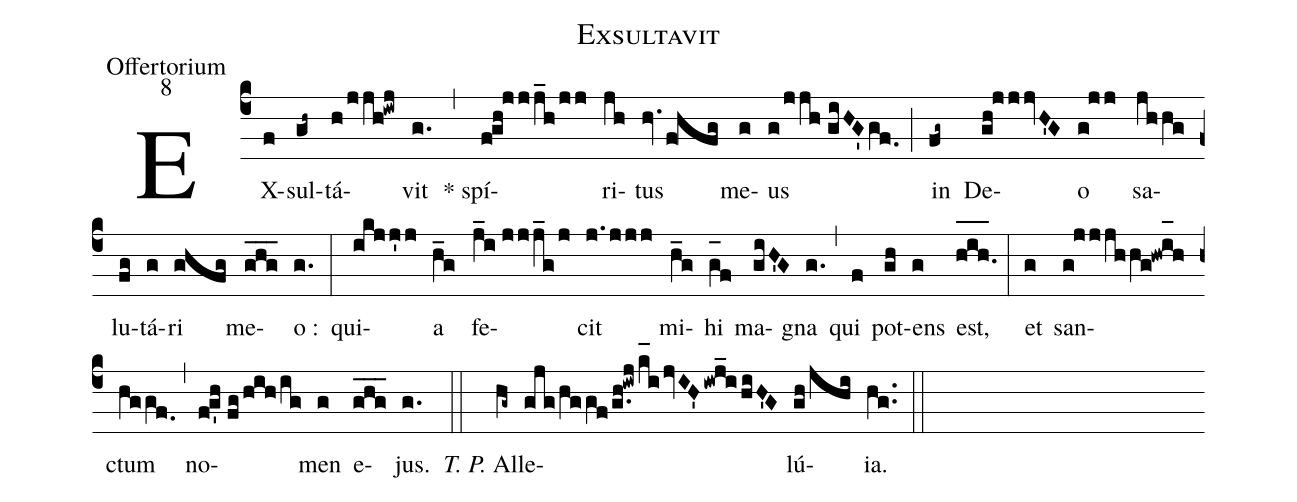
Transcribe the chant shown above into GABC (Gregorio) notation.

name:Exsultavit;
office-part:Offertorium;
mode:8;
%%
(c4) EX(f)sul(gh~)tá(h/jjh!iwj)vit(g.) (,) * spí(fgh!jjj_h/jj)ri(jh)tus(hv.f!hfg) me(g)us(g/jjh//giHG'gf.0) (;) in(fg~) De(gh!jjjvH'G)o(g!jj) sa(jhhg)lu(fg)tá(g)ri(ghfg) me(ghg___)o :(g.) (:) qui(ikjj'j)a(h_g) fe(j_i//jjj_g/j)cit(j.jjj) mi(h_g)hi(g_[oh:h]f) ma(giH'G)gna(g.) (,) qui(f) pot(gh)ens(g) est,(h_[oh:h]i_[oh:h]h._[oh:h]) (:) et(g) san(g!jjjh/!hg!hwi_[oh:h]h)ctum(hggf.0) (,) no(fg'h//fg/hih/ig)men(g) e(ghg___)jus.(g.) (::) <i>T. P.</i> Al(hg~)le(gjg/hggf/g.h!iwj/k_[hl:1]ijvIH'iwj_ihiH'G)lú(gh/jhi){ia}.(hg..) (::)
